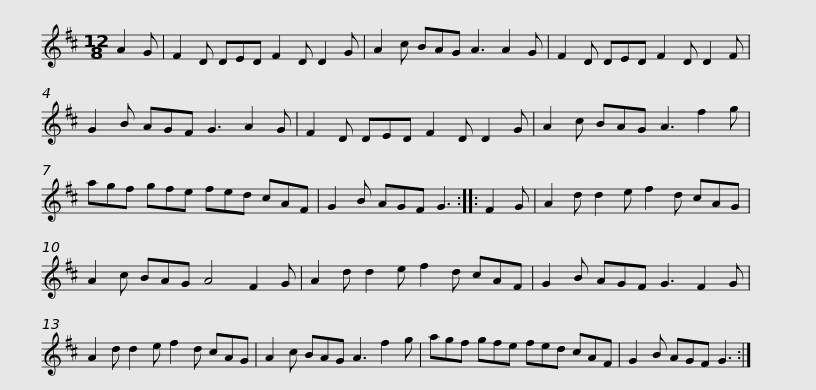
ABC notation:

X:1
L:1/8
M:12/8
I:linebreak $
K:D
V:1 treble
V:1
 A2 G | F2 D DED F2 D D2 G | A2 c BAG A3 A2 G | F2 D DED F2 D D2 F | G2 B AGF G3 A2 G |$ %5
 F2 D DED F2 D D2 G | A2 c BAG A3 f2 g | agf gfe fed cAF | G2 B AGF G3 :: F2 G |$ %10
 A2 d d2 e f2 d cAG | A2 c BAG A4 F2 G | A2 d d2 e f2 d cAF | G2 B AGF G3 F2 G |$ A2 d d2 e f2 d cAG | %15
 A2 c BAG A3 f2 g | agf gfe fed cAF | G2 B AGF G3 :| %18
